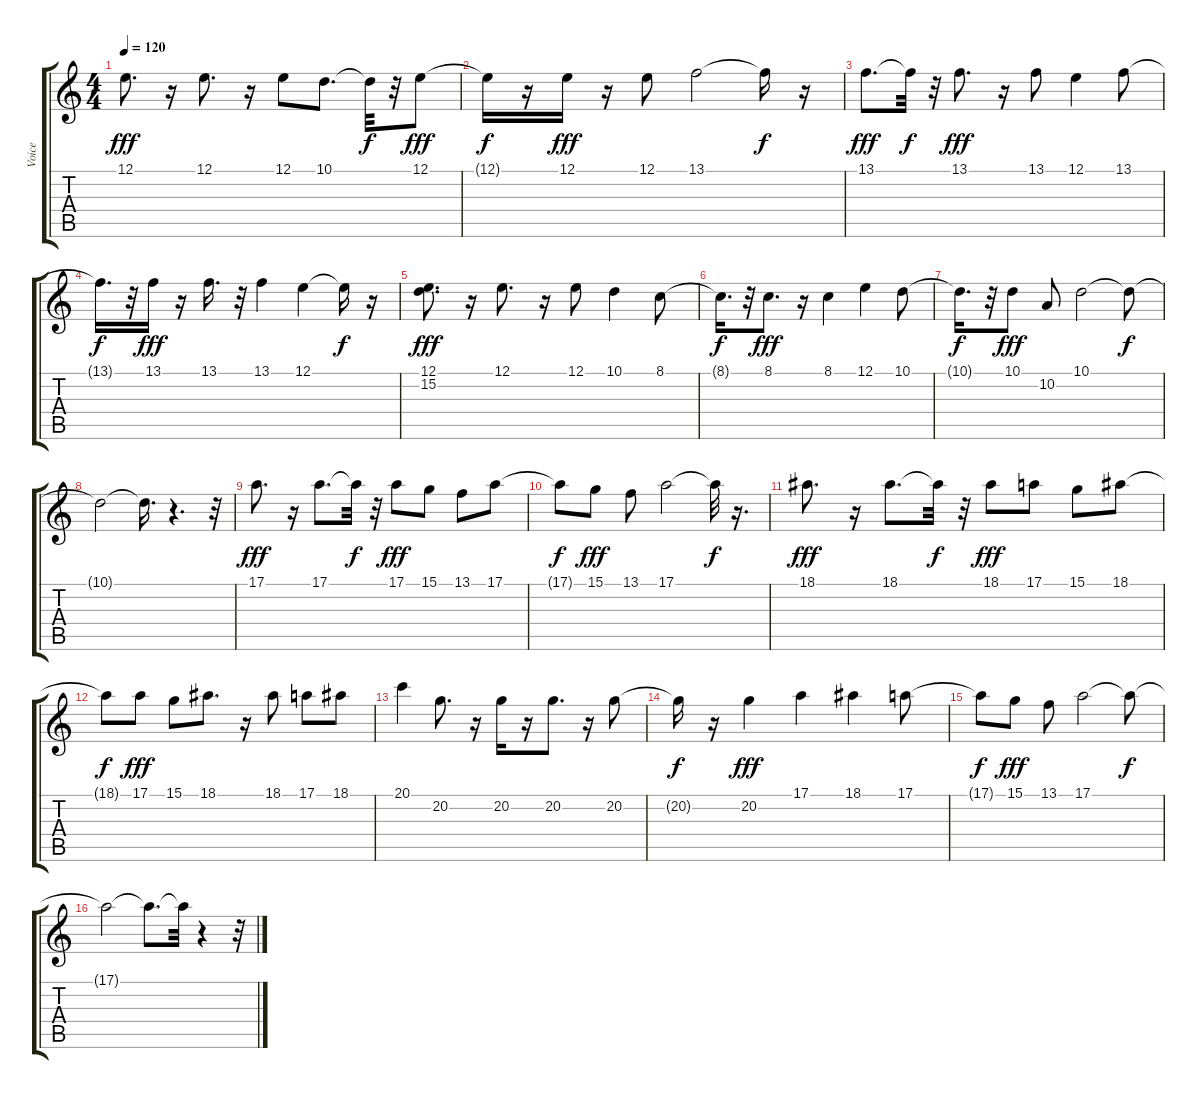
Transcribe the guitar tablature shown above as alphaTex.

\track ("Voice" "Voice") {instrument lead2sawtooth}
\staff {score tabs}
\tuning (E4 B3 G3 D3 A2 E2) {hide}
\ts (4 4)
\tempo 120
\clef g2
\ks c
12.1.8{d dy fff} r.16 12.1.8{d} r.16 12.1.8 10.1.8{d} 10.1{t}.32{dy f} r.32 12.1.8{dy fff} |
12.1{t}.16{dy f} r.16 12.1.16{dy fff} r.16 12.1.8 13.1.2 13.1{t}.16{dy f} r.16 |
13.1.8{d dy fff} 13.1{t}.32{dy f} r.32 13.1.8{d dy fff} r.16 13.1.8 12.1.4 13.1.8 |
13.1{t}.16{d dy f} r.32 13.1.16{dy fff} r.16 13.1.16{d} r.32 13.1.4 12.1.4 12.1{t}.16{dy f} r.16 |
(12.1 15.2).8{d dy fff} r.16 12.1.8{d} r.16 12.1.8 10.1.4 8.1.8 |
8.1{t}.16{d dy f} r.32 8.1.8{d dy fff} r.16 8.1.4 12.1.4 10.1.8 |
10.1{t}.16{d dy f} r.32 10.1.8{dy fff} 10.2.8 10.1.2 10.1{t}.8{dy f} |
10.1{t}.2 10.1{t}.16{d} r.4{d} r.32 |
17.1.8{d dy fff} r.16 17.1.8{d} 17.1{t}.32{dy f} r.32 17.1.8{dy fff} 15.1.8 13.1.8 17.1.8 |
17.1{t}.8{dy f} 15.1.8{dy fff} 13.1.8 17.1.2 17.1{t}.32{dy f} r.16{d} |
18.1.8{d dy fff} r.16 18.1.8{d} 18.1{t}.32{dy f} r.32 18.1.8{dy fff} 17.1.8 15.1.8 18.1.8 |
18.1{t}.8{dy f} 17.1.8{dy fff} 15.1.8 18.1.8{d} r.16 18.1.8 17.1.8 18.1.8 |
20.1.4 20.2.8{d} r.16 20.2.16 r.16 20.2.8{d} r.16 20.2.8 |
20.2{t}.16{dy f} r.16 20.2.4{dy fff} 17.1.4 18.1.4 17.1.8 |
17.1{t}.8{dy f} 15.1.8{dy fff} 13.1.8 17.1.2 17.1{t}.8{dy f} |
17.1{t}.2 17.1{t}.8{d} 17.1{t}.32 r.4 r.32
